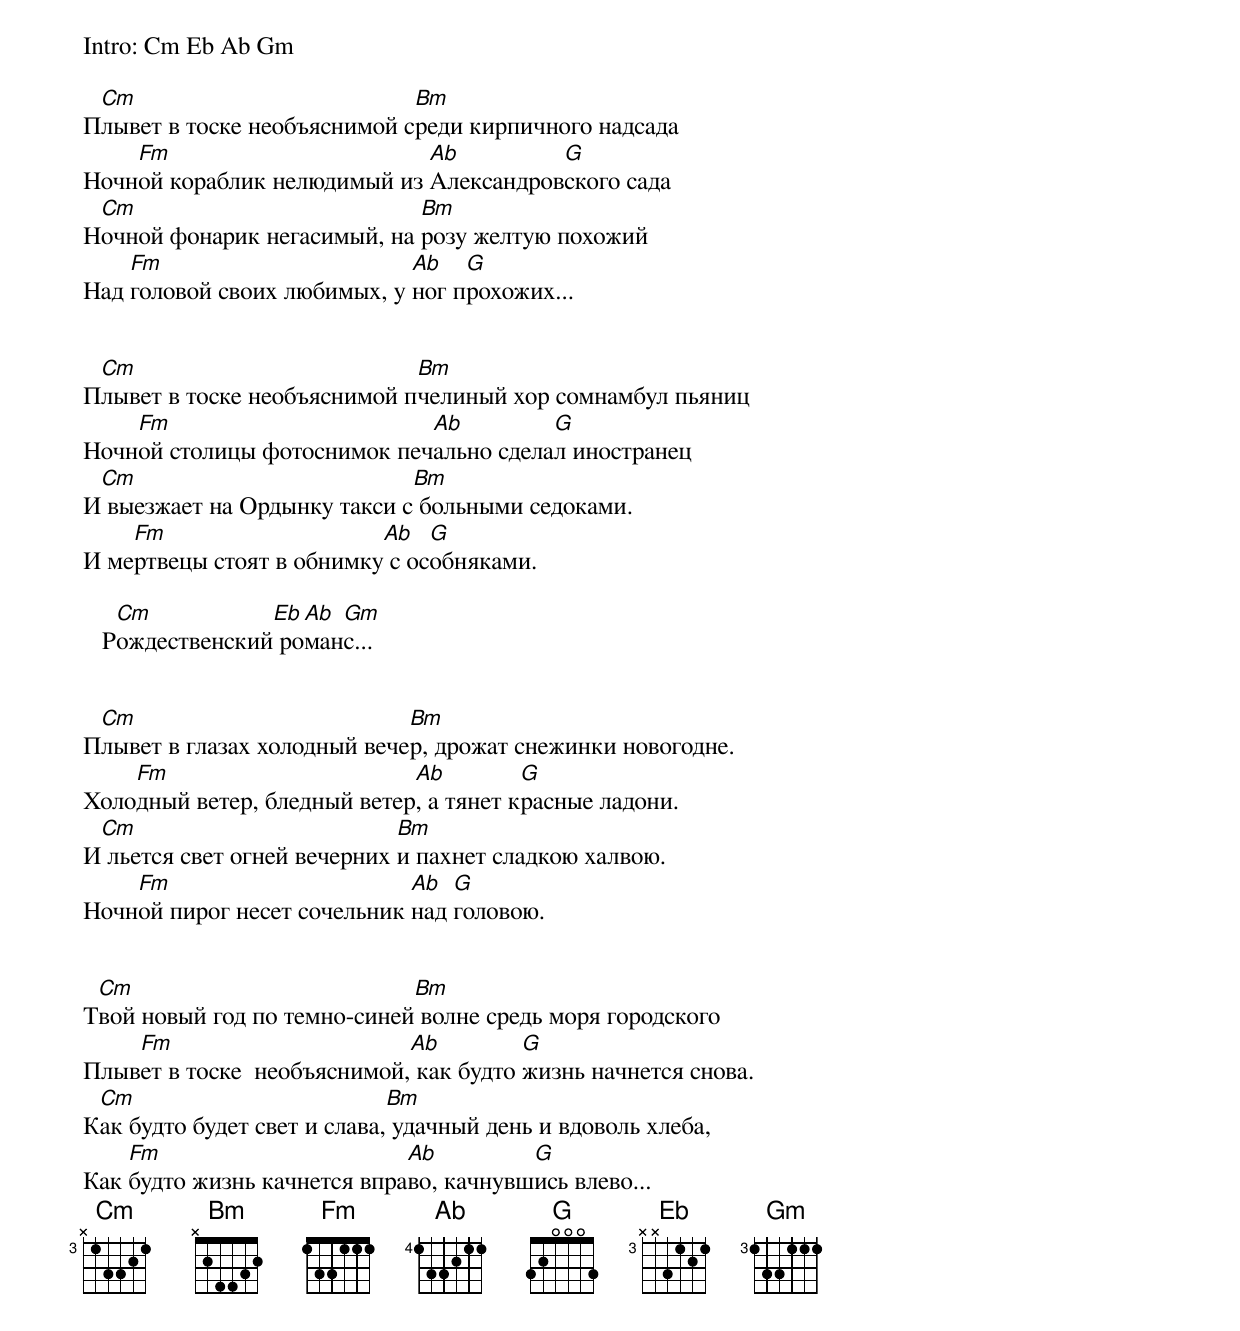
Intro: Cm Eb Ab Gm

 Cm                          Bm
Плывет в тоске необъяснимой среди кирпичного надсада
    Fm                       Ab         G
Ночной кораблик нелюдимый из Александровского сада
 Cm                          Bm
Ночной фонарик негасимый, на розу желтую похожий
    Fm                       Ab   G
Над головой своих любимых, у ног прохожих...


 Cm                          Bm
Плывет в тоске необъяснимой пчелиный хор сомнамбул пьяниц
    Fm                       Ab         G
Ночной столицы фотоснимок печально сделал иностранец
 Cm                          Bm
И выезжает на Ордынку такси с больными седоками.
    Fm                    Ab   G
И мертвецы стоят в обнимку с особняками.

    Cm           Eb Ab Gm
   Рождественский романс...


 Cm                          Bm
Плывет в глазах холодный вечер, дрожат снежинки новогодне.
    Fm                       Ab         G
Холодный ветер, бледный ветер, а тянет красные ладони.
 Cm                          Bm
И льется свет огней вечерних и пахнет сладкою халвою.
    Fm                       Ab  G
Ночной пирог несет сочельник над головою.


 Cm                          Bm
Твой новый год по темно-синей волне средь моря городского
    Fm                       Ab         G
Плывет в тоске  необъяснимой, как будто жизнь начнется снова.
 Cm                          Bm
Как будто будет свет и слава, удачный день и вдоволь хлеба,
    Fm                       Ab         G
Как будто жизнь качнется вправо, качнувшись влево...
